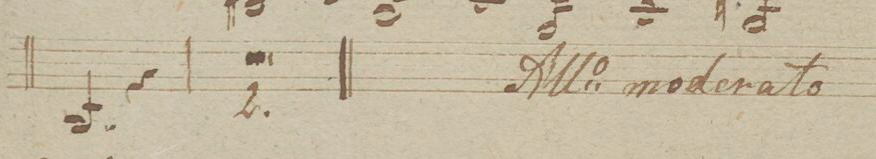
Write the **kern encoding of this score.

**kern	**dynam
*I"in G.	*
*clefG2	*
*k[f#c#g#d#]	*
*met(c|)	*
*M2/2	*
2.F#/	.
4r	.
=179	=179
0r	.
=180	=180
=181||	=181||
*-	*-
